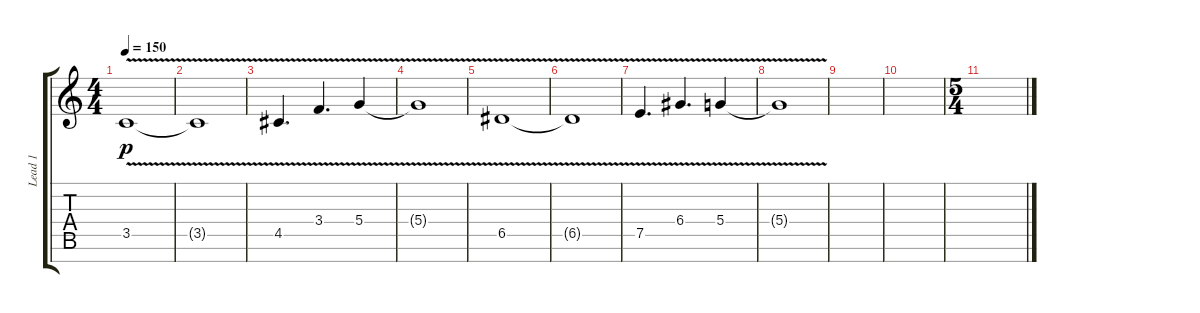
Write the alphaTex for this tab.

\track ("Lead 1" "Lead 1") {instrument distortionguitar}
\staff {score tabs}
\tuning (E4 B3 G3 D3 A2 E2 B1) {hide}
\ts (4 4)
\tempo 150
\clef g2
\ks c
3.5{v}.1{dy p} |
3.5{t}.1 |
4.5{v}.4{d} 3.4{v}.4{d} 5.4{v}.4 |
5.4{t}.1 |
6.5{v}.1 |
6.5{t}.1 |
7.5{v}.4{d} 6.4{v}.4{d} 5.4{v}.4 |
5.4{t}.1 |
|
|
\ts (5 4)
